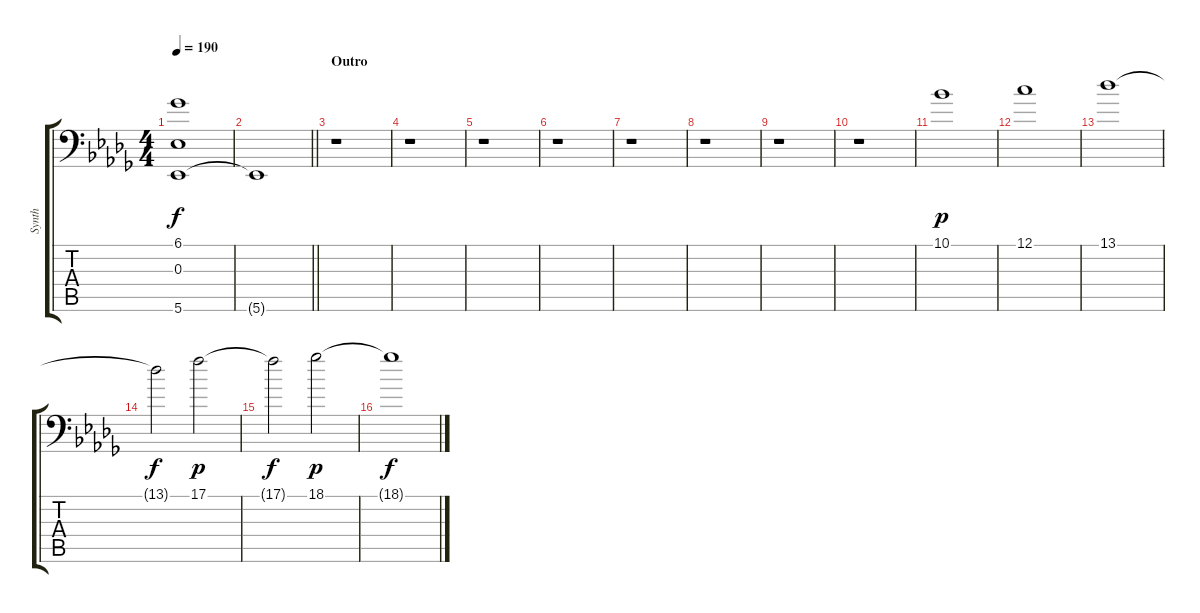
\track ("Synth" "Synth") {instrument pad8sweep}
\staff {score tabs}
\tuning (C4 G3 Eb3 Bb2 F2 Bb1) {hide}
\ts (4 4)
\tempo 190
\clef f4
\ks db
(6.1{t} 0.3{t} 5.6{t}).1{dy f} |
\barLineRight lightlight
5.6{t}.1 |
\section ("" "Outro")
r.1 |
r.1 |
r.1 |
r.1 |
r.1{volume 7} |
r.1 |
r.1 |
r.1 |
10.1.1{dy p volume 4} |
12.1.1 |
13.1.1 |
13.1{t}.2{dy f} 17.1.2{dy p} |
17.1{t}.2{dy f volume 0} 18.1.2{dy p} |
18.1{t}.1{dy f}
